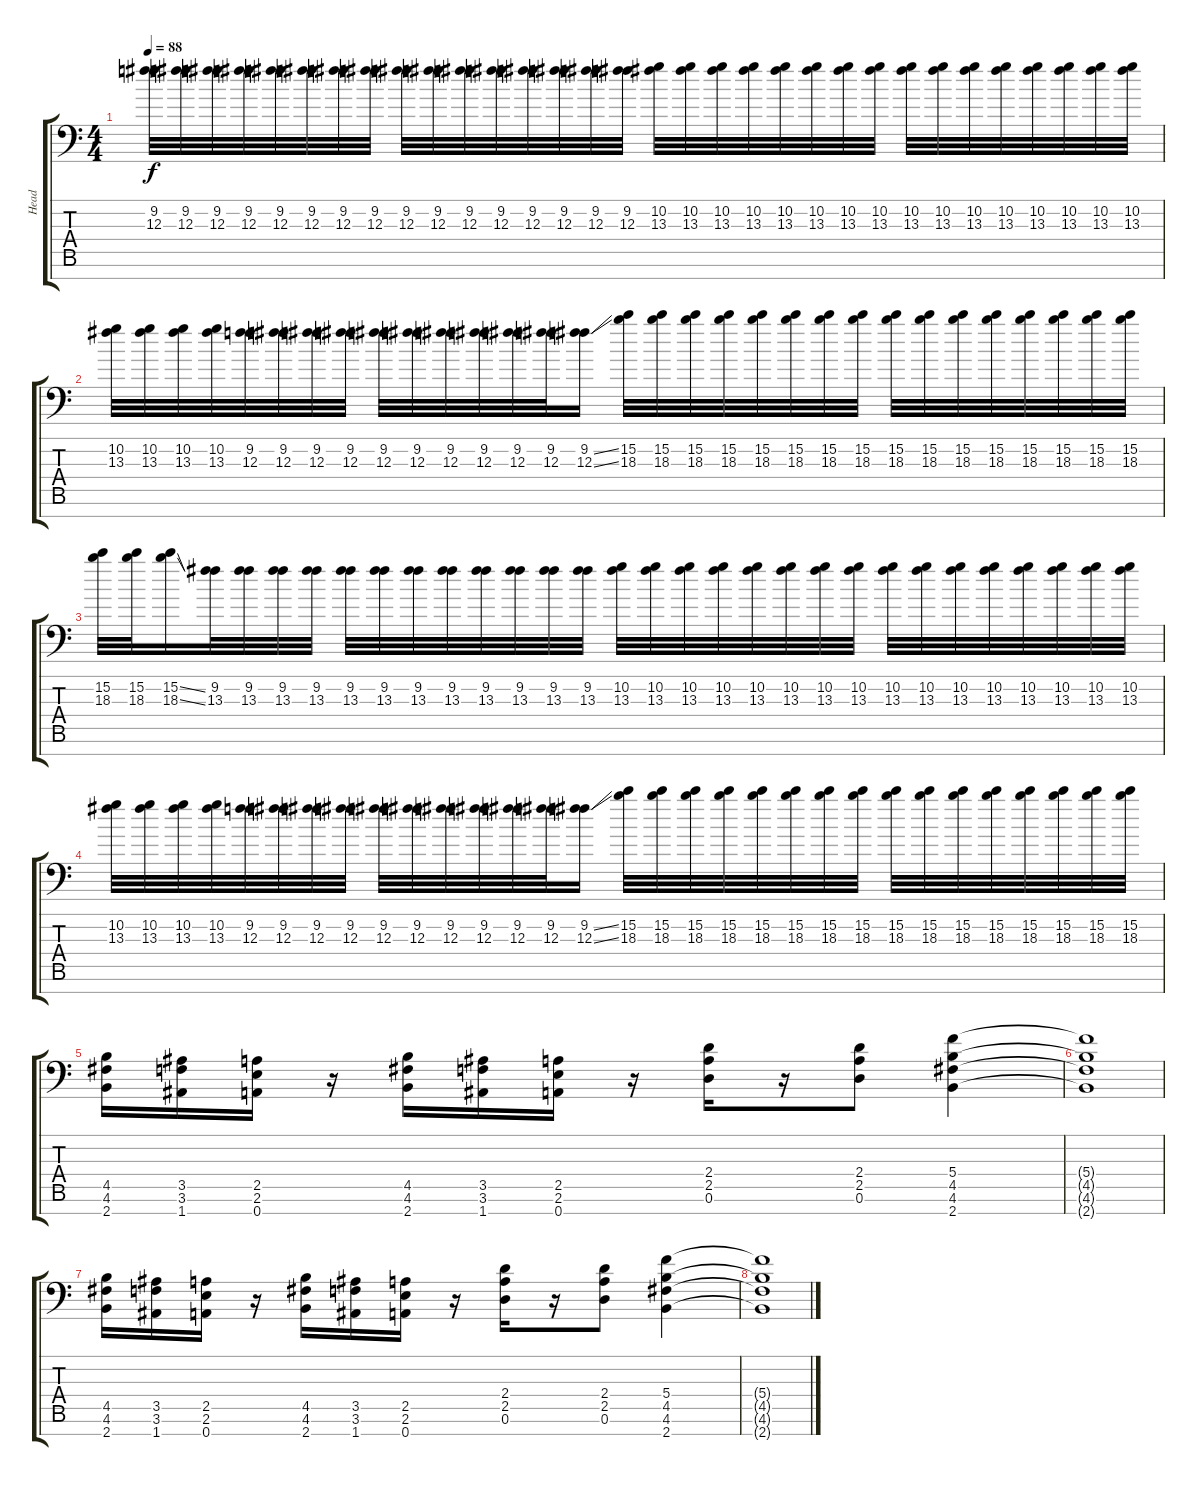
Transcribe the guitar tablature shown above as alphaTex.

\track ("Head" "Head") {instrument distortionguitar}
\staff {score tabs}
\tuning (D4 A3 F3 C3 G2 D2 A1) {hide}
\ts (4 4)
\tempo 88
\clef f4
\ks c
(9.2 12.3).32{dy f volume 13} (9.2 12.3).32 (9.2 12.3).32 (9.2 12.3).32 (9.2 12.3).32 (9.2 12.3).32 (9.2 12.3).32 (9.2 12.3).32 (9.2 12.3).32 (9.2 12.3).32 (9.2 12.3).32 (9.2 12.3).32 (9.2 12.3).32 (9.2 12.3).32 (9.2 12.3).32 (9.2 12.3).32 (10.2 13.3).32 (10.2 13.3).32 (10.2 13.3).32 (10.2 13.3).32 (10.2 13.3).32 (10.2 13.3).32 (10.2 13.3).32 (10.2 13.3).32 (10.2 13.3).32 (10.2 13.3).32 (10.2 13.3).32 (10.2 13.3).32 (10.2 13.3).32 (10.2 13.3).32 (10.2 13.3).32 (10.2 13.3).32 |
(10.2 13.3).32 (10.2 13.3).32 (10.2 13.3).32 (10.2 13.3).32 (9.2 12.3).32 (9.2 12.3).32 (9.2 12.3).32 (9.2 12.3).32 (9.2 12.3).32 (9.2 12.3).32 (9.2 12.3).32 (9.2 12.3).32 (9.2 12.3).32 (9.2 12.3).32 (9.2{ss} 12.3{ss}).16 (15.2 18.3).32 (15.2 18.3).32 (15.2 18.3).32 (15.2 18.3).32 (15.2 18.3).32 (15.2 18.3).32 (15.2 18.3).32 (15.2 18.3).32 (15.2 18.3).32 (15.2 18.3).32 (15.2 18.3).32 (15.2 18.3).32 (15.2 18.3).32 (15.2 18.3).32 (15.2 18.3).32 (15.2 18.3).32 |
(15.2 18.3).32 (15.2 18.3).32 (15.2{ss} 18.3{ss}).16 (9.2 13.3).32 (9.2 13.3).32 (9.2 13.3).32 (9.2 13.3).32 (9.2 13.3).32 (9.2 13.3).32 (9.2 13.3).32 (9.2 13.3).32 (9.2 13.3).32 (9.2 13.3).32 (9.2 13.3).32 (9.2 13.3).32 (10.2 13.3).32 (10.2 13.3).32 (10.2 13.3).32 (10.2 13.3).32 (10.2 13.3).32 (10.2 13.3).32 (10.2 13.3).32 (10.2 13.3).32 (10.2 13.3).32 (10.2 13.3).32 (10.2 13.3).32 (10.2 13.3).32 (10.2 13.3).32 (10.2 13.3).32 (10.2 13.3).32 (10.2 13.3).32 |
(10.2 13.3).32 (10.2 13.3).32 (10.2 13.3).32 (10.2 13.3).32 (9.2 12.3).32 (9.2 12.3).32 (9.2 12.3).32 (9.2 12.3).32 (9.2 12.3).32 (9.2 12.3).32 (9.2 12.3).32 (9.2 12.3).32 (9.2 12.3).32 (9.2 12.3).32 (9.2{ss} 12.3{ss}).16 (15.2 18.3).32 (15.2 18.3).32 (15.2 18.3).32 (15.2 18.3).32 (15.2 18.3).32 (15.2 18.3).32 (15.2 18.3).32 (15.2 18.3).32 (15.2 18.3).32 (15.2 18.3).32 (15.2 18.3).32 (15.2 18.3).32 (15.2 18.3).32 (15.2 18.3).32 (15.2 18.3).32 (15.2 18.3).32 |
(4.5 4.6 2.7).16{volume 13} (3.5 3.6 1.7).16 (2.5 2.6 0.7).16 r.16 (4.5 4.6 2.7).16 (3.5 3.6 1.7).16 (2.5 2.6 0.7).16 r.16 (2.4 2.5 0.6).16 r.16 (2.4 2.5 0.6).8 (5.4 4.5 4.6 2.7).4 |
(5.4{t} 4.5{t} 4.6{t} 2.7{t}).1 |
(4.5 4.6 2.7).16 (3.5 3.6 1.7).16 (2.5 2.6 0.7).16 r.16 (4.5 4.6 2.7).16 (3.5 3.6 1.7).16 (2.5 2.6 0.7).16 r.16 (2.4 2.5 0.6).16 r.16 (2.4 2.5 0.6).8 (5.4 4.5 4.6 2.7).4 |
(5.4{t} 4.5{t} 4.6{t} 2.7{t}).1
